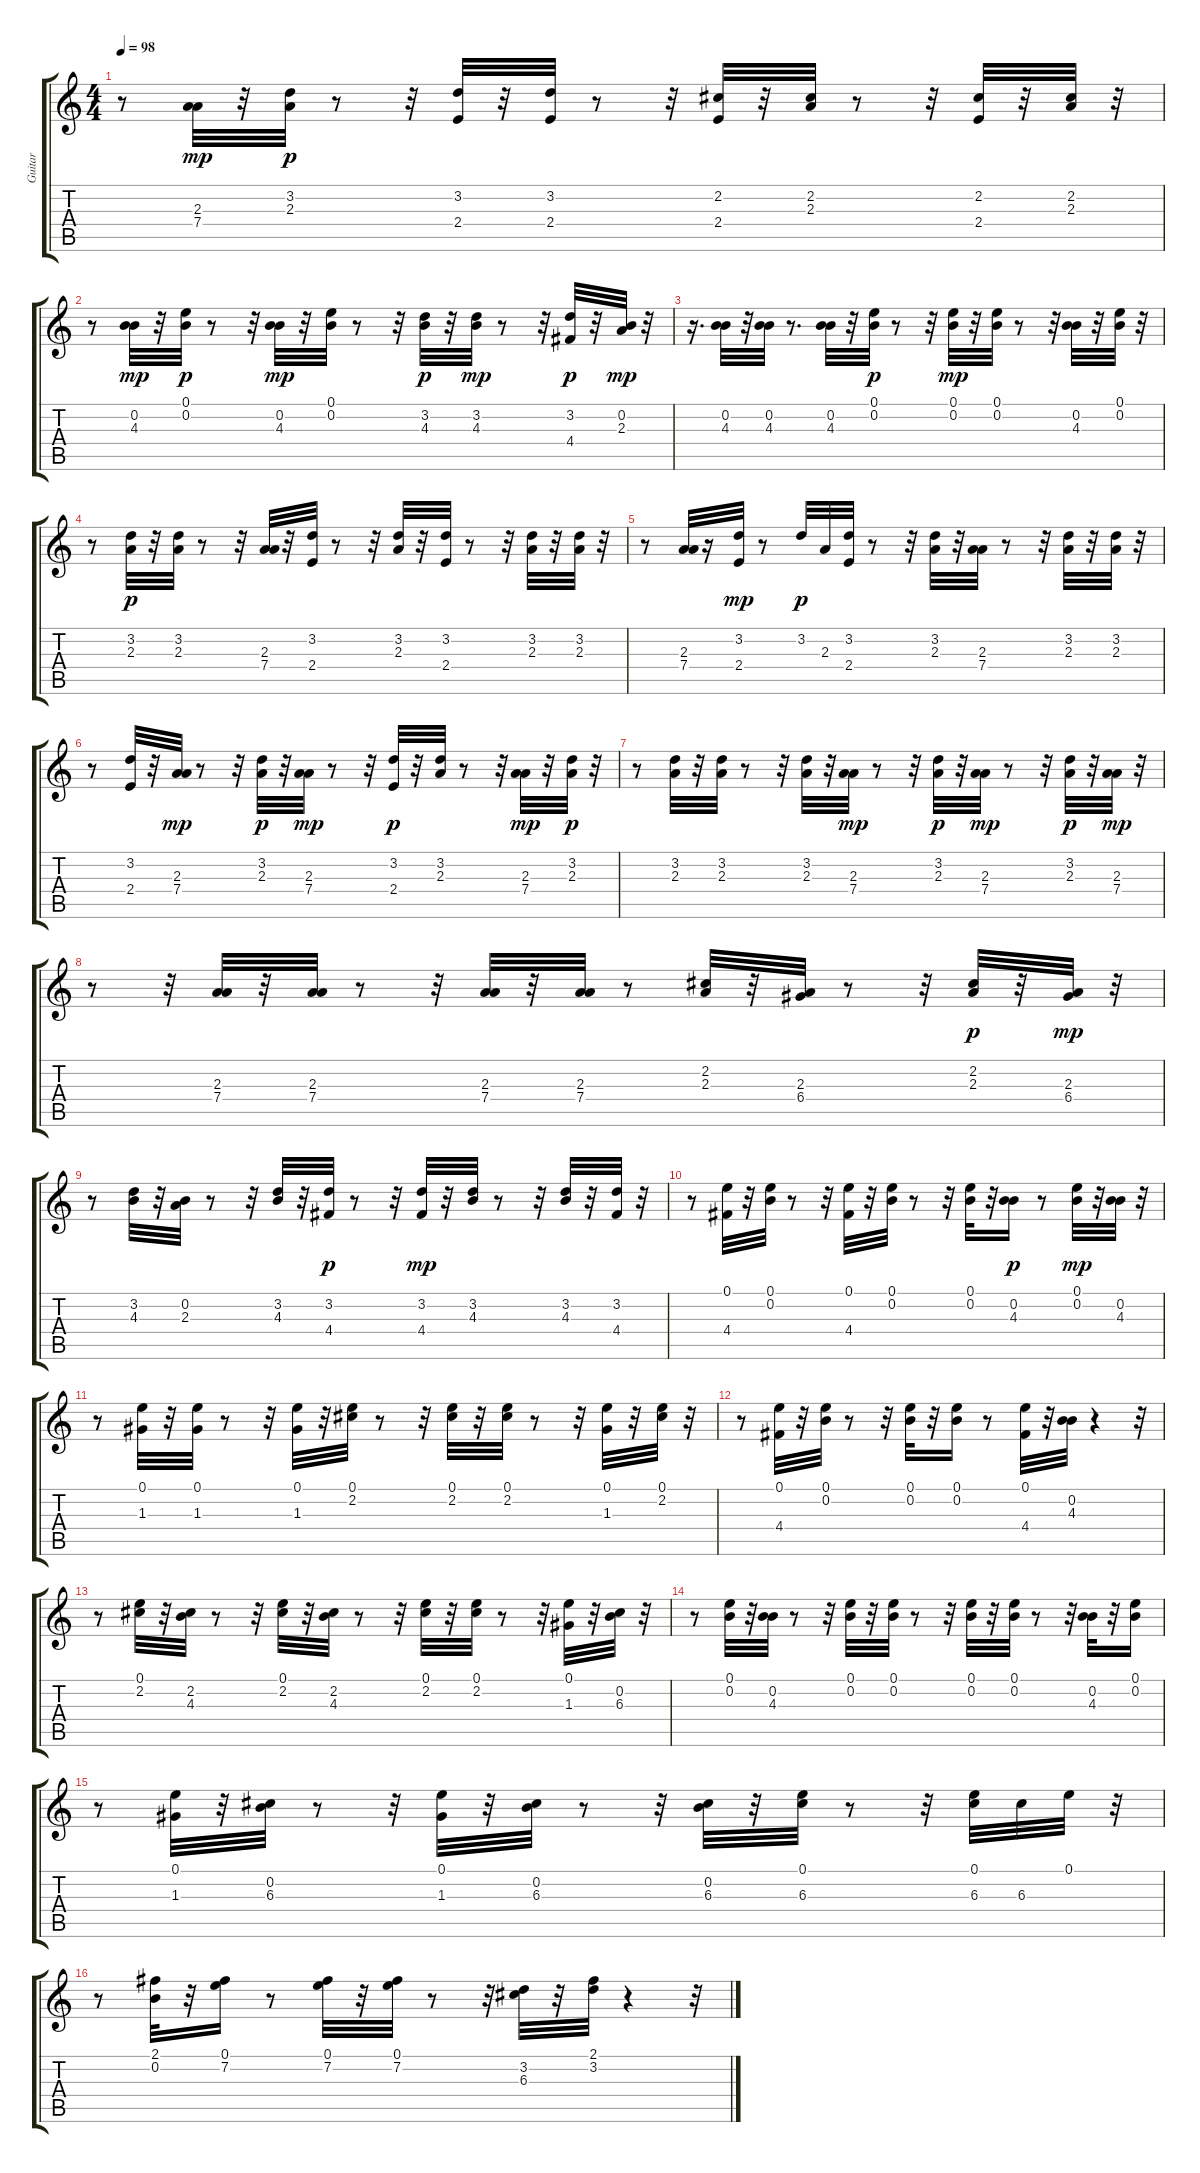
\track ("Guitar" "Guitar") {instrument overdrivenguitar}
\staff {score tabs}
\tuning (E4 B3 G3 D3 A2 E2) {hide}
\ts (4 4)
\tempo 98
\clef g2
\ks c
r.8{dy p} (2.3 7.4).32{dy mp} r.32 (3.2 2.3).32{dy p} r.8 r.32 (3.2 2.4).32 r.32 (3.2 2.4).32 r.8 r.32 (2.2 2.4).32 r.32 (2.2 2.3).32 r.8 r.32 (2.2 2.4).32 r.32 (2.2 2.3).32 r.32 |
r.8 (0.2 4.3).32{dy mp} r.32 (0.1 0.2).32{dy p} r.8 r.32 (0.2 4.3).32{dy mp} r.32 (0.1 0.2).32 r.8 r.32 (3.2 4.3).32{dy p} r.32 (3.2 4.3).32{dy mp} r.8 r.32 (3.2 4.4).32{dy p} r.32 (0.2 2.3).32{dy mp} r.32 |
r.16{d} (0.2 4.3).32 r.32 (0.2 4.3).32 r.8{d} (0.2 4.3).32 r.32 (0.1 0.2).32{dy p} r.8 r.32 (0.1 0.2).32{dy mp} r.32 (0.1 0.2).32 r.8 r.32 (0.2 4.3).32 r.32 (0.1 0.2).32 r.32 |
r.8 (3.2 2.3).32{dy p} r.32 (3.2 2.3).32 r.8 r.32 (2.3 7.4).32 r.32 (3.2 2.4).32 r.8 r.32 (3.2 2.3).32 r.32 (3.2 2.4).32 r.8 r.32 (3.2 2.3).32 r.32 (3.2 2.3).32 r.32 |
r.8 (2.3 7.4).32 r.16 (3.2 2.4).32{dy mp} r.8 3.2.32{dy p} 2.3.32 (3.2 2.4).32 r.8 r.32 (3.2 2.3).32 r.32 (2.3 7.4).32 r.8 r.32 (3.2 2.3).32 r.32 (3.2 2.3).32 r.32 |
r.8 (3.2 2.4).32 r.32 (2.3 7.4).32{dy mp} r.8 r.32 (3.2 2.3).32{dy p} r.32 (2.3 7.4).32{dy mp} r.8 r.32 (3.2 2.4).32{dy p} r.32 (3.2 2.3).32 r.8 r.32 (2.3 7.4).32{dy mp} r.32 (3.2 2.3).32{dy p} r.32 |
r.8 (3.2 2.3).32 r.32 (3.2 2.3).32 r.8 r.32 (3.2 2.3).32 r.32 (2.3 7.4).32{dy mp} r.8 r.32 (3.2 2.3).32{dy p} r.32 (2.3 7.4).32{dy mp} r.8 r.32 (3.2 2.3).32{dy p} r.32 (2.3 7.4).32{dy mp} r.32 |
r.8 r.32 (2.3 7.4).32 r.32 (2.3 7.4).32 r.8 r.32 (2.3 7.4).32 r.32 (2.3 7.4).32 r.8 (2.2 2.3).32 r.32 (2.3 6.4).32 r.8 r.32 (2.2 2.3).32{dy p} r.32 (2.3 6.4).32{dy mp} r.32 |
r.8 (3.2 4.3).32 r.32 (0.2 2.3).32 r.8 r.32 (3.2 4.3).32 r.32 (3.2 4.4).32{dy p} r.8 r.32 (3.2 4.4).32{dy mp} r.32 (3.2 4.3).32 r.8 r.32 (3.2 4.3).32 r.32 (3.2 4.4).32 r.32 |
r.8 (0.1 4.4).32 r.32 (0.1 0.2).32 r.8 r.32 (0.1 4.4).32 r.32 (0.1 0.2).32 r.8 r.32 (0.1 0.2).32 r.32 (0.2 4.3).16{dy p} r.8 (0.1 0.2).32{dy mp} r.32 (0.2 4.3).32 r.32 |
r.8 (0.1 1.3).32 r.32 (0.1 1.3).32 r.8 r.32 (0.1 1.3).32 r.32 (0.1 2.2).32 r.8 r.32 (0.1 2.2).32 r.32 (0.1 2.2).32 r.8 r.32 (0.1 1.3).32 r.32 (0.1 2.2).32 r.32 |
r.8 (0.1 4.4).32 r.32 (0.1 0.2).32 r.8 r.32 (0.1 0.2).32 r.32 (0.1 0.2).16 r.8 (0.1 4.4).32 r.32 (0.2 4.3).32 r.4 r.32 |
r.8 (0.1 2.2).32 r.32 (2.2 4.3).32 r.8 r.32 (0.1 2.2).32 r.32 (2.2 4.3).32 r.8 r.32 (0.1 2.2).32 r.32 (0.1 2.2).32 r.8 r.32 (0.1 1.3).32 r.32 (0.2 6.3).32 r.32 |
r.8 (0.1 0.2).32 r.32 (0.2 4.3).32 r.8 r.32 (0.1 0.2).32 r.32 (0.1 0.2).32 r.8 r.32 (0.1 0.2).32 r.32 (0.1 0.2).32 r.8 r.32 (0.2 4.3).32 r.32 (0.1 0.2).16 |
r.8 (0.1 1.3).32 r.32 (0.2 6.3).32 r.8 r.32 (0.1 1.3).32 r.32 (0.2 6.3).32 r.8 r.32 (0.2 6.3).32 r.32 (0.1 6.3).32 r.8 r.32 (0.1 6.3).32 6.3.32 0.1.32 r.32 |
r.8 (2.1 0.2).32 r.32 (0.1 7.2).16 r.8 (0.1 7.2).32 r.32 (0.1 7.2).32 r.8 r.32 (3.2 6.3).32 r.32 (2.1 3.2).32 r.4 r.32
